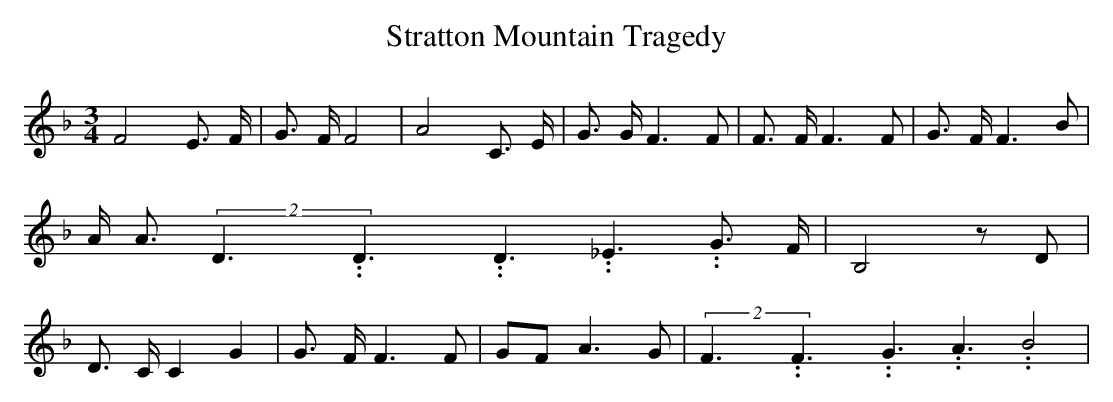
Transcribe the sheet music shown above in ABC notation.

X:1
T:Stratton Mountain Tragedy
M:3/4
L:1/8
K:F
 F4 E3/2 F/2| G3/2 F/2 F4| A4 C3/2 E/2| G3/2 G/2 F3 F| F3/2 F/2 F3 F|\
 G3/2 F/2 F3 B| A/2 A3/2(2D3.99999962500005/5.99999925000009D3.99999962500005/5.99999925000009D3.99999962500005/5.99999925000009 _E3.99999962500005/5.99999925000009 G3/2 F/2|\
 B,4 z D| D3/2 C/2 C2 G2| G3/2 F/2 F3 F| GF A3 G|(2F3.99999962500005/5.99999925000009F3.99999962500005/5.99999925000009G3.99999962500005/5.99999925000009 A3.99999962500005/5.99999925000009 B4|\
